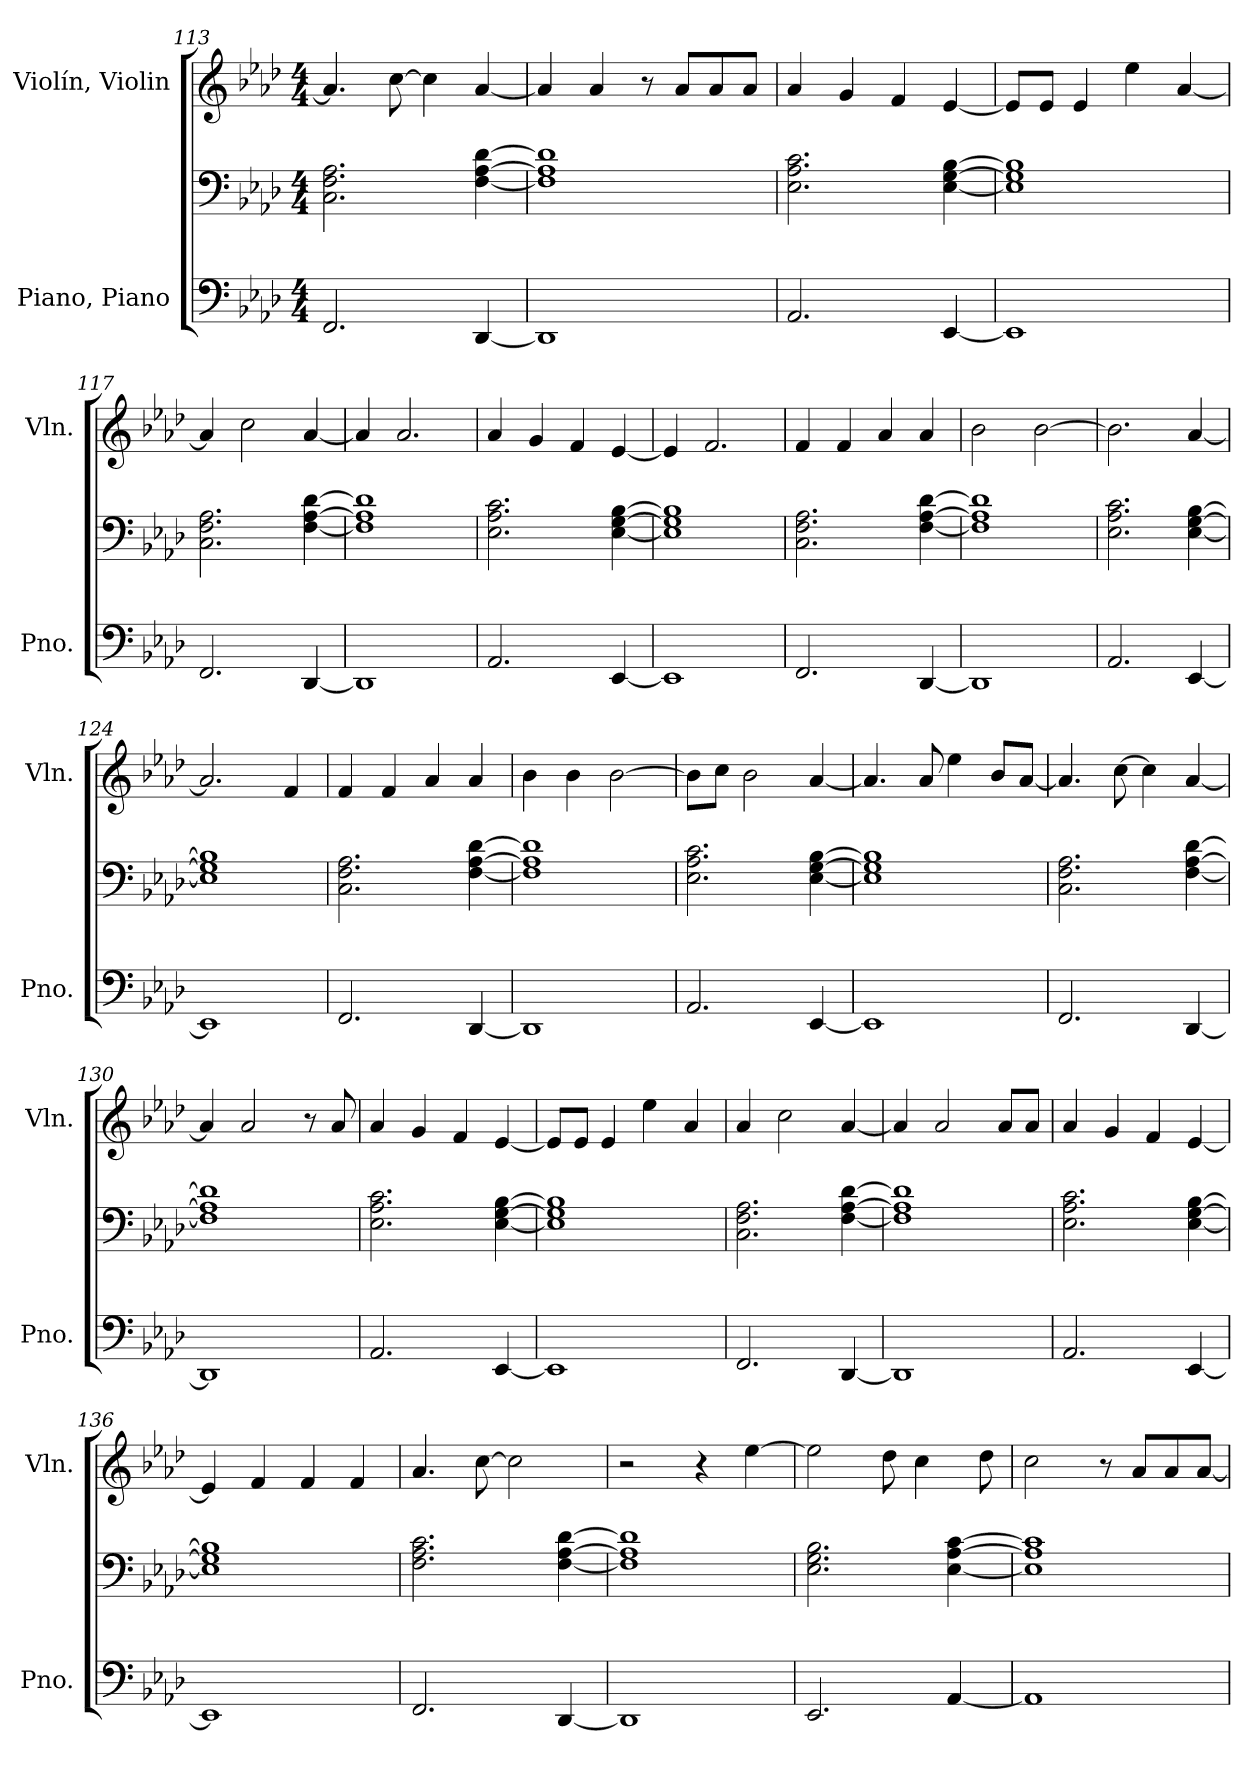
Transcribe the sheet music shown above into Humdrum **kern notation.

**kern	**kern	**kern
*part2	*part2	*part1
*staff3	*staff2	*staff1
*I"Piano, Piano	*	*I"Violín, Violin
*I'Pno.	*	*I'Vln.
*clefF4	*clefF4	*clefG2
*k[b-e-a-d-]	*k[b-e-a-d-]	*k[b-e-a-d-]
*M4/4	*M4/4	*M4/4
=113	=113	=113
2.FF/	2.C\ 2.F\ 2.A-\	4.a-/]
.	.	[8cc\
.	.	4cc\]
[4DD-/	[4F\ [4A-\ [4d-\	[4a-/
=114	=114	=114
1DD-]	1F] 1A-] 1d-]	4a-/]
.	.	4a-/
.	.	8r
.	.	8a-/L
.	.	8a-/
.	.	8a-/J
!!LO:LB:g=z
=115	=115	=115
2.AA-/	2.E-\ 2.A-\ 2.c\	4a-/
.	.	4g/
.	.	4f/
[4EE-/	[4E-\ [4G\ [4B-\	[4e-/
=116	=116	=116
1EE-]	1E-] 1G] 1B-]	8e-/L]
.	.	8e-/J
.	.	4e-/
.	.	4ee-\
.	.	[4a-/
=117	=117	=117
2.FF/	2.C\ 2.F\ 2.A-\	4a-/]
.	.	2cc\
[4DD-/	[4F\ [4A-\ [4d-\	[4a-/
=118	=118	=118
1DD-]	1F] 1A-] 1d-]	4a-/]
.	.	2.a-/
=119	=119	=119
2.AA-/	2.E-\ 2.A-\ 2.c\	4a-/
.	.	4g/
.	.	4f/
[4EE-/	[4E-\ [4G\ [4B-\	[4e-/
=120	=120	=120
1EE-]	1E-] 1G] 1B-]	4e-/]
.	.	2.f/
=121	=121	=121
2.FF/	2.C\ 2.F\ 2.A-\	4f/
.	.	4f/
.	.	4a-/
[4DD-/	[4F\ [4A-\ [4d-\	4a-/
=122	=122	=122
1DD-]	1F] 1A-] 1d-]	2b-\
.	.	[2b-\
=123	=123	=123
2.AA-/	2.E-\ 2.A-\ 2.c\	2.b-\]
[4EE-/	[4E-\ [4G\ [4B-\	[4a-/
!!LO:PB:g=z
=124	=124	=124
1EE-]	1E-] 1G] 1B-]	2.a-/]
.	.	4f/
=125	=125	=125
2.FF/	2.C\ 2.F\ 2.A-\	4f/
.	.	4f/
.	.	4a-/
[4DD-/	[4F\ [4A-\ [4d-\	4a-/
=126	=126	=126
1DD-]	1F] 1A-] 1d-]	4b-\
.	.	4b-\
.	.	[2b-\
=127	=127	=127
2.AA-/	2.E-\ 2.A-\ 2.c\	8b-\L]
.	.	8cc\J
.	.	2b-\
[4EE-/	[4E-\ [4G\ [4B-\	[4a-/
=128	=128	=128
1EE-]	1E-] 1G] 1B-]	4.a-/]
.	.	8a-/
.	.	4ee-\
.	.	8b-/L
.	.	[8a-/J
=129	=129	=129
2.FF/	2.C\ 2.F\ 2.A-\	4.a-/]
.	.	[8cc\
.	.	4cc\]
[4DD-/	[4F\ [4A-\ [4d-\	[4a-/
=130	=130	=130
1DD-]	1F] 1A-] 1d-]	4a-/]
.	.	2a-/
.	.	8r
.	.	8a-/
=131	=131	=131
2.AA-/	2.E-\ 2.A-\ 2.c\	4a-/
.	.	4g/
.	.	4f/
[4EE-/	[4E-\ [4G\ [4B-\	[4e-/
!!LO:LB:g=z
=132	=132	=132
1EE-]	1E-] 1G] 1B-]	8e-/L]
.	.	8e-/J
.	.	4e-/
.	.	4ee-\
.	.	4a-/
=133	=133	=133
2.FF/	2.C\ 2.F\ 2.A-\	4a-/
.	.	2cc\
[4DD-/	[4F\ [4A-\ [4d-\	[4a-/
=134	=134	=134
1DD-]	1F] 1A-] 1d-]	4a-/]
.	.	2a-/
.	.	8a-/L
.	.	8a-/J
=135	=135	=135
2.AA-/	2.E-\ 2.A-\ 2.c\	4a-/
.	.	4g/
.	.	4f/
[4EE-/	[4E-\ [4G\ [4B-\	[4e-/
=136	=136	=136
1EE-]	1E-] 1G] 1B-]	4e-/]
.	.	4f/
.	.	4f/
.	.	4f/
=137	=137	=137
2.FF/	2.F\ 2.A-\ 2.c\	4.a-/
.	.	[8cc\
.	.	2cc\]
[4DD-/	[4F\ [4A-\ [4d-\	.
=138	=138	=138
1DD-]	1F] 1A-] 1d-]	2r
.	.	4r
.	.	[4ee-\
=139	=139	=139
2.EE-/	2.E-\ 2.G\ 2.B-\	2ee-\]
.	.	8dd-\
.	.	4cc\
[4AA-/	[4E-\ [4A-\ [4c\	.
.	.	8dd-\
!!LO:LB:g=z
=140	=140	=140
1AA-]	1E-] 1A-] 1c]	2cc\
.	.	8r
.	.	8a-/L
.	.	8a-/
.	.	[8a-/J
=	=	=
*-	*-	*-
